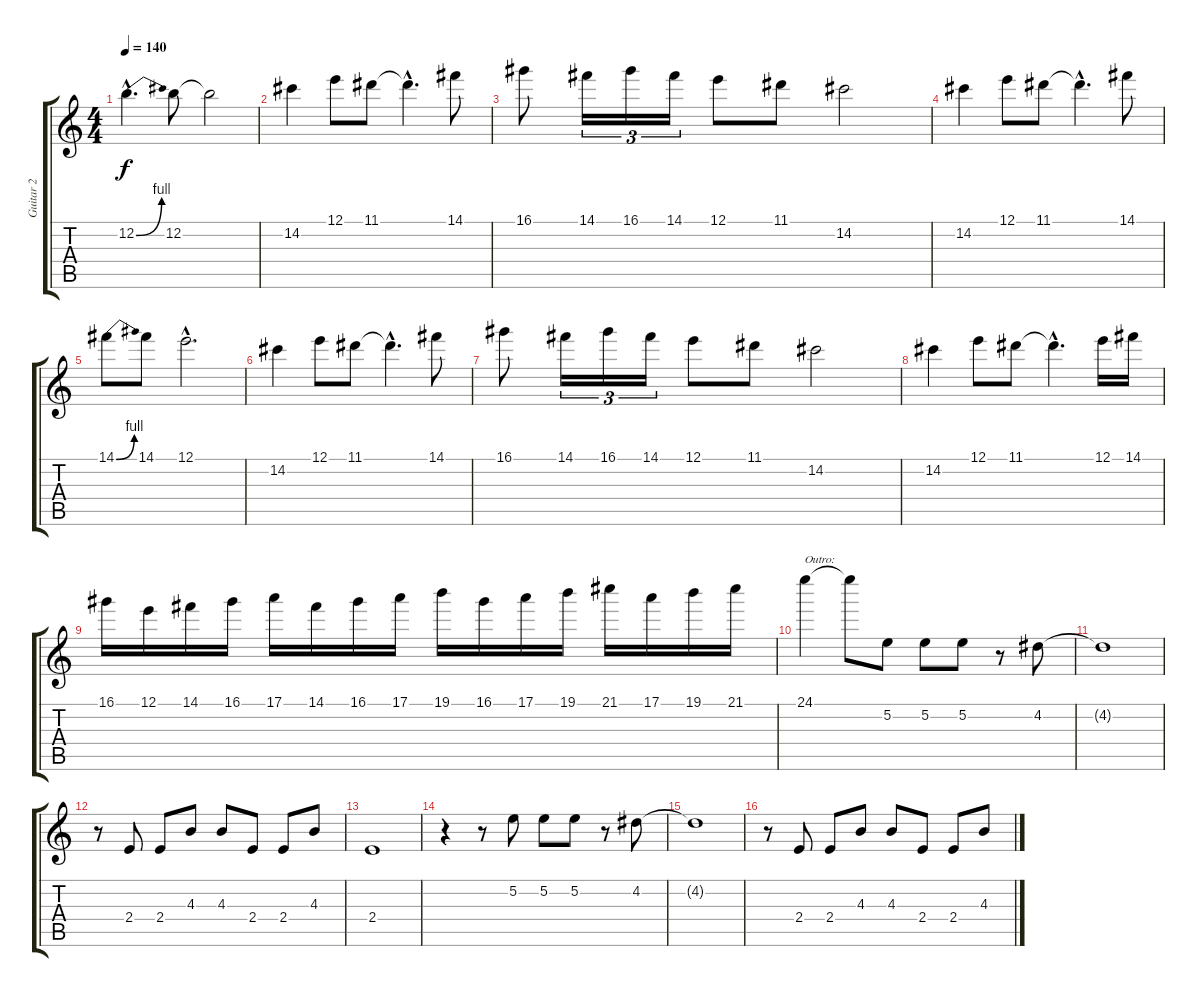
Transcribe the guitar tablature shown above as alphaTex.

\track ("Guitar 2" "Guitar 2") {instrument distortionguitar}
\staff {score tabs}
\tuning (E4 B3 G3 D3 A2 E2) {hide}
\ts (4 4)
\tempo 140
\clef g2
\ks c
12.2{be (bend 0 0 60 4) hac}.4{d dy f} 12.2.8 12.2{t}.2 |
14.2.4 12.1.8 11.1.8 11.1{hac t}.4{d} 14.1.8 |
16.1.8 14.1.16{tu (3 2)} 16.1.16{tu (3 2)} 14.1.16{tu (3 2)} 12.1.8 11.1.8 14.2.2 |
14.2.4 12.1.8 11.1.8 11.1{hac t}.4{d} 14.1.8 |
14.1{be (bend 0 0 60 4)}.8 14.1.8 12.1{hac}.2{d} |
14.2.4 12.1.8 11.1.8 11.1{hac t}.4{d} 14.1.8 |
16.1.8 14.1.16{tu (3 2)} 16.1.16{tu (3 2)} 14.1.16{tu (3 2)} 12.1.8 11.1.8 14.2.2 |
14.2.4 12.1.8 11.1.8 11.1{hac t}.4{d} 12.1.16 14.1.16 |
16.1.16 12.1.16 14.1.16 16.1.16 17.1.16 14.1.16 16.1.16 17.1.16 19.1.16 16.1.16 17.1.16 19.1.16 21.1.16 17.1.16 19.1.16 21.1.16 |
24.1.4{txt "Outro:"} 24.1{t}.8 5.2.8{volume 10} 5.2.8 5.2.8 r.8 4.2.8 |
4.2{t}.1 |
r.8 2.4.8 2.4.8 4.3.8 4.3.8 2.4.8 2.4.8 4.3.8 |
2.4.1 |
r.4 r.8 5.2.8 5.2.8 5.2.8 r.8 4.2.8 |
4.2{t}.1 |
r.8 2.4.8 2.4.8 4.3.8 4.3.8 2.4.8 2.4.8 4.3.8
